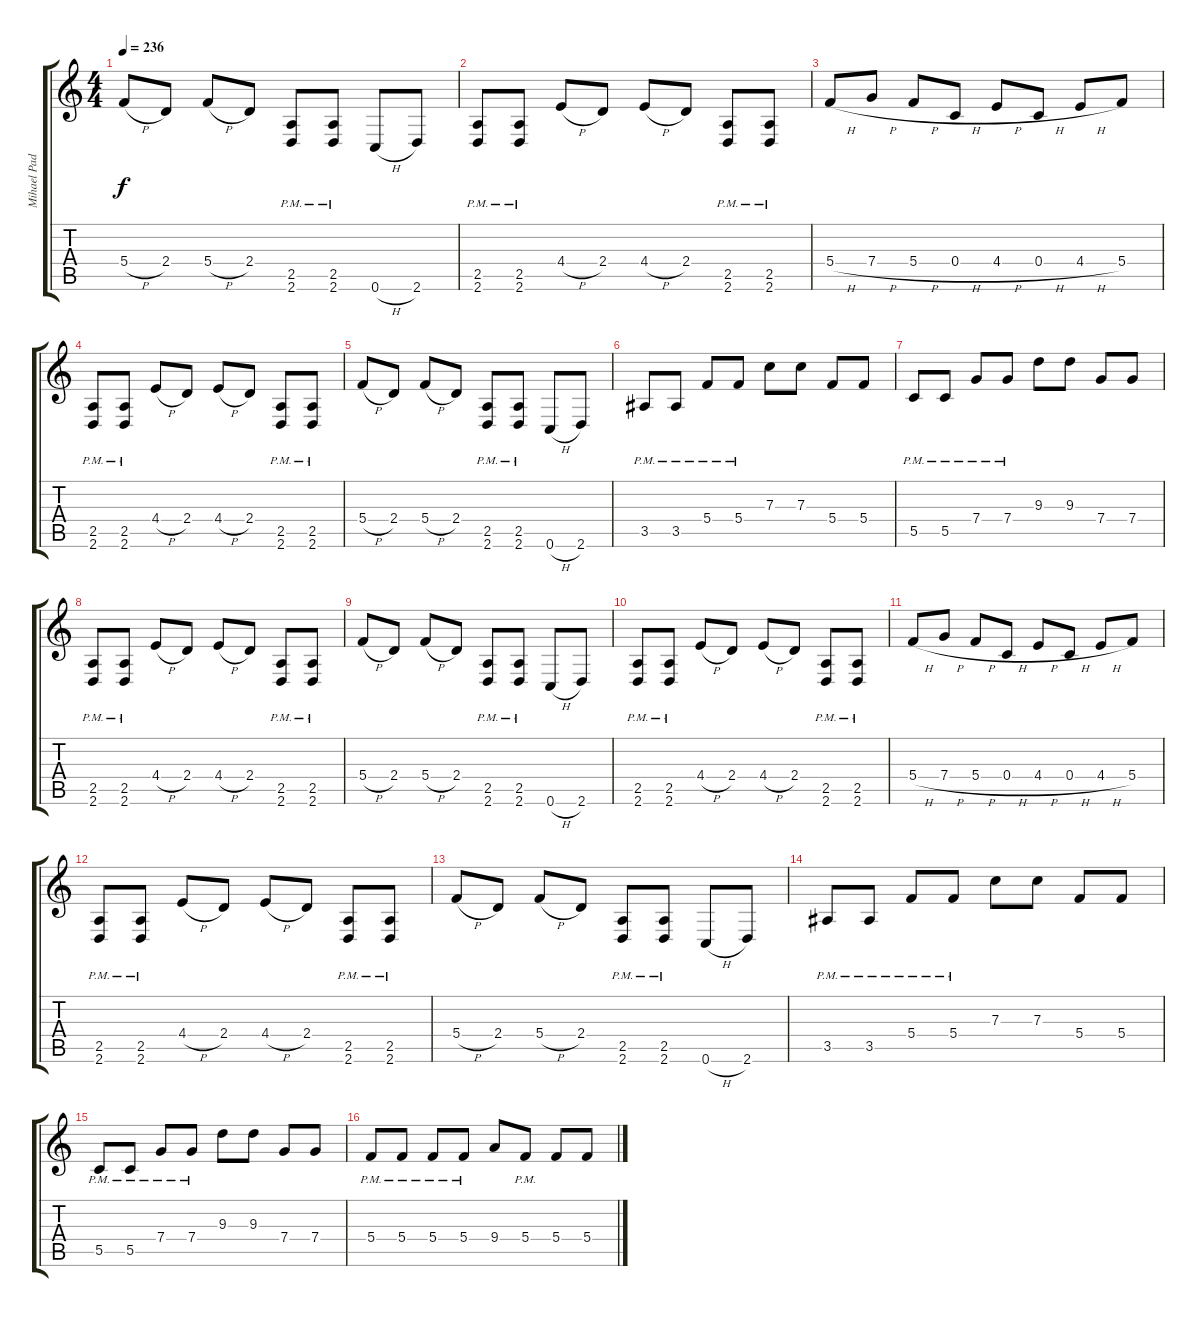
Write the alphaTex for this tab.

\track ("Mihael Padget" "Mihael Pad") {instrument distortionguitar}
\staff {score tabs}
\tuning (D4 A3 F3 C3 G2 C2) {hide}
\ts (4 4)
\tempo 236
\clef g2
\ks c
5.4{h}.8{dy f} 2.4.8 5.4{h}.8 2.4.8 (2.5{pm} 2.6{pm}).8 (2.5{pm} 2.6{pm}).8 0.6{h}.8 2.6.8 |
(2.5{pm} 2.6{pm}).8 (2.5{pm} 2.6{pm}).8 4.4{h}.8 2.4.8 4.4{h}.8 2.4.8 (2.5{pm} 2.6{pm}).8 (2.5{pm} 2.6{pm}).8 |
5.4{h}.8 7.4{h}.8 5.4{h}.8 0.4{h}.8 4.4{h}.8 0.4{h}.8 4.4{h}.8 5.4.8 |
(2.5{pm} 2.6{pm}).8 (2.5{pm} 2.6{pm}).8 4.4{h}.8 2.4.8 4.4{h}.8 2.4.8 (2.5{pm} 2.6{pm}).8 (2.5{pm} 2.6{pm}).8 |
5.4{h}.8 2.4.8 5.4{h}.8 2.4.8 (2.5{pm} 2.6{pm}).8 (2.5{pm} 2.6{pm}).8 0.6{h}.8 2.6.8 |
3.5{pm}.8 3.5{pm}.8 5.4{pm}.8 5.4{pm}.8 7.3.8 7.3.8 5.4.8 5.4.8 |
5.5{pm}.8 5.5{pm}.8 7.4{pm}.8 7.4{pm}.8 9.3.8 9.3.8 7.4.8 7.4.8 |
(2.5{pm} 2.6{pm}).8 (2.5{pm} 2.6{pm}).8 4.4{h}.8 2.4.8 4.4{h}.8 2.4.8 (2.5{pm} 2.6{pm}).8 (2.5{pm} 2.6{pm}).8 |
5.4{h}.8 2.4.8 5.4{h}.8 2.4.8 (2.5{pm} 2.6{pm}).8 (2.5{pm} 2.6{pm}).8 0.6{h}.8 2.6.8 |
(2.5{pm} 2.6{pm}).8 (2.5{pm} 2.6{pm}).8 4.4{h}.8 2.4.8 4.4{h}.8 2.4.8 (2.5{pm} 2.6{pm}).8 (2.5{pm} 2.6{pm}).8 |
5.4{h}.8 7.4{h}.8 5.4{h}.8 0.4{h}.8 4.4{h}.8 0.4{h}.8 4.4{h}.8 5.4.8 |
(2.5{pm} 2.6{pm}).8 (2.5{pm} 2.6{pm}).8 4.4{h}.8 2.4.8 4.4{h}.8 2.4.8 (2.5{pm} 2.6{pm}).8 (2.5{pm} 2.6{pm}).8 |
5.4{h}.8 2.4.8 5.4{h}.8 2.4.8 (2.5{pm} 2.6{pm}).8 (2.5{pm} 2.6{pm}).8 0.6{h}.8 2.6.8 |
3.5{pm}.8 3.5{pm}.8 5.4{pm}.8 5.4{pm}.8 7.3.8 7.3.8 5.4.8 5.4.8 |
5.5{pm}.8 5.5{pm}.8 7.4{pm}.8 7.4{pm}.8 9.3.8 9.3.8 7.4.8 7.4.8 |
5.4{pm}.8 5.4{pm}.8 5.4{pm}.8 5.4{pm}.8 9.4.8 5.4{pm}.8 5.4.8 5.4.8
